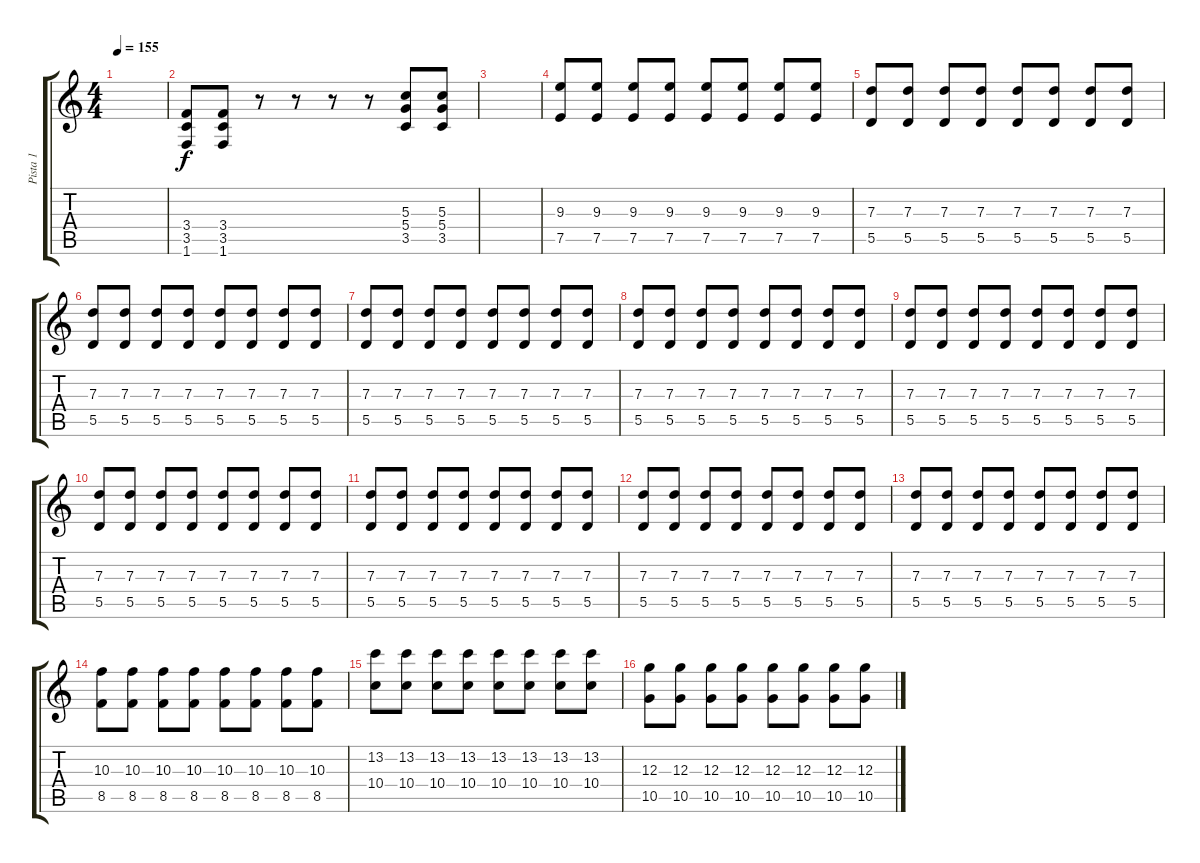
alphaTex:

\track ("Pista 1" "Pista 1") {instrument electricguitarjazz}
\staff {score tabs}
\tuning (E4 B3 G3 D3 A2 E2) {hide}
\ts (4 4)
\tempo 155
\clef g2
\ks c
|
(3.4 3.5 1.6).8 (3.4 3.5 1.6).8 r.8 r.8 r.8 r.8 (5.3 5.4 3.5).8 (5.3 5.4 3.5).8 |
|
(9.3 7.5).8 (9.3 7.5).8 (9.3 7.5).8 (9.3 7.5).8 (9.3 7.5).8 (9.3 7.5).8 (9.3 7.5).8 (9.3 7.5).8 |
(7.3 5.5).8 (7.3 5.5).8 (7.3 5.5).8 (7.3 5.5).8 (7.3 5.5).8 (7.3 5.5).8 (7.3 5.5).8 (7.3 5.5).8 |
(7.3 5.5).8 (7.3 5.5).8 (7.3 5.5).8 (7.3 5.5).8 (7.3 5.5).8 (7.3 5.5).8 (7.3 5.5).8 (7.3 5.5).8 |
(7.3 5.5).8 (7.3 5.5).8 (7.3 5.5).8 (7.3 5.5).8 (7.3 5.5).8 (7.3 5.5).8 (7.3 5.5).8 (7.3 5.5).8 |
(7.3 5.5).8 (7.3 5.5).8 (7.3 5.5).8 (7.3 5.5).8 (7.3 5.5).8 (7.3 5.5).8 (7.3 5.5).8 (7.3 5.5).8 |
(7.3 5.5).8 (7.3 5.5).8 (7.3 5.5).8 (7.3 5.5).8 (7.3 5.5).8 (7.3 5.5).8 (7.3 5.5).8 (7.3 5.5).8 |
(7.3 5.5).8 (7.3 5.5).8 (7.3 5.5).8 (7.3 5.5).8 (7.3 5.5).8 (7.3 5.5).8 (7.3 5.5).8 (7.3 5.5).8 |
(7.3 5.5).8 (7.3 5.5).8 (7.3 5.5).8 (7.3 5.5).8 (7.3 5.5).8 (7.3 5.5).8 (7.3 5.5).8 (7.3 5.5).8 |
(7.3 5.5).8 (7.3 5.5).8 (7.3 5.5).8 (7.3 5.5).8 (7.3 5.5).8 (7.3 5.5).8 (7.3 5.5).8 (7.3 5.5).8 |
(7.3 5.5).8 (7.3 5.5).8 (7.3 5.5).8 (7.3 5.5).8 (7.3 5.5).8 (7.3 5.5).8 (7.3 5.5).8 (7.3 5.5).8 |
(10.3 8.5).8 (10.3 8.5).8 (10.3 8.5).8 (10.3 8.5).8 (10.3 8.5).8 (10.3 8.5).8 (10.3 8.5).8 (10.3 8.5).8 |
(13.2 10.4).8 (13.2 10.4).8 (13.2 10.4).8 (13.2 10.4).8 (13.2 10.4).8 (13.2 10.4).8 (13.2 10.4).8 (13.2 10.4).8 |
(12.3 10.5).8 (12.3 10.5).8 (12.3 10.5).8 (12.3 10.5).8 (12.3 10.5).8 (12.3 10.5).8 (12.3 10.5).8 (12.3 10.5).8
